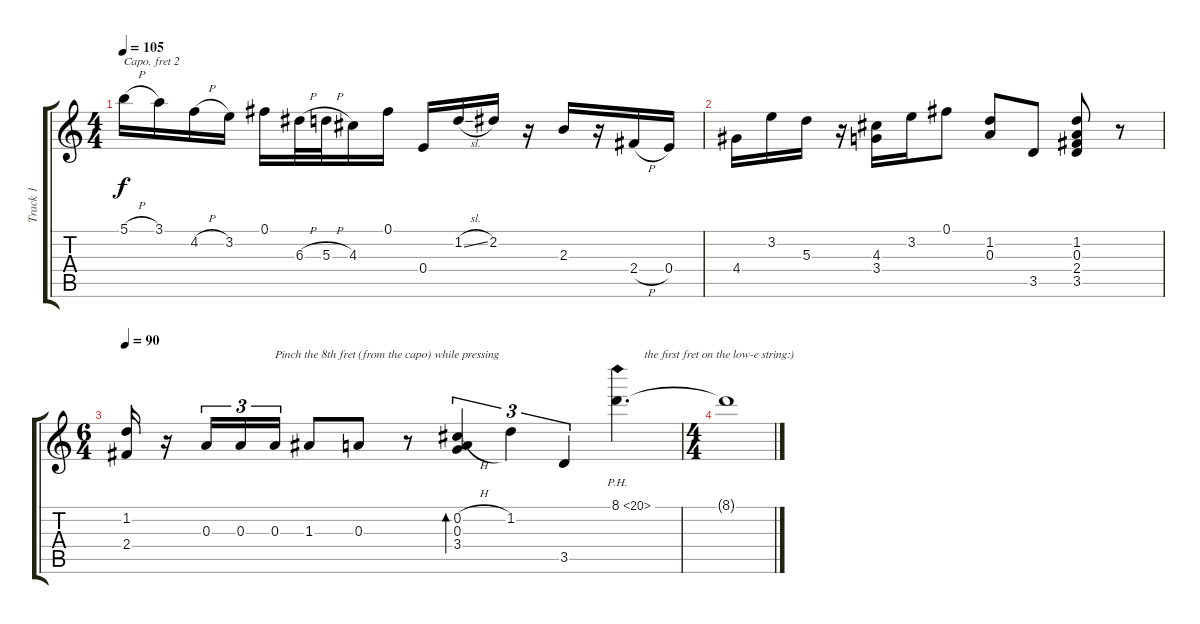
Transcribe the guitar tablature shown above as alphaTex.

\track ("Track 1" "Track 1") {instrument acousticguitarsteel}
\staff {score tabs}
\capo 2
\tuning (E4 B3 G3 D3 A2 E2) {hide}
\ts (4 4)
\tempo 105
\clef g2
\ks c
5.1{h}.16{dy f} 3.1.16 4.2{h}.16 3.2.16 0.1.16 6.3{h}.32 5.3{h}.32 4.3.16 0.1.16 0.4.16 1.2{sl}.16 2.2.16 r.16 2.3.16 r.16 2.4{h}.16 0.4.16 |
4.4.16 3.2.16 5.3.16 r.16 (4.3 3.4).16 3.2.16 0.1.8 (1.2 0.3).8 3.5.8 (1.2 0.3 2.4 3.5).8 r.8 |
\ts (6 4)
\tempo 90
(1.2 2.4).16 r.16 0.3.16{tu (3 2)} 0.3.16{tu (3 2)} 0.3.16{tu (3 2) txt "Pinch the 8th fret (from the capo) while pressing"} 1.3.8 0.3.8 r.8 (0.2{h} 0.3 3.4).4{tu (3 2) bd 240} 1.2.4{tu (3 2)} 3.5.4{tu (3 2)} 8.1{ph 12}.4{d txt "         the first fret on the low-e string:)"} |
\ts (4 4)
8.1{t}.1
